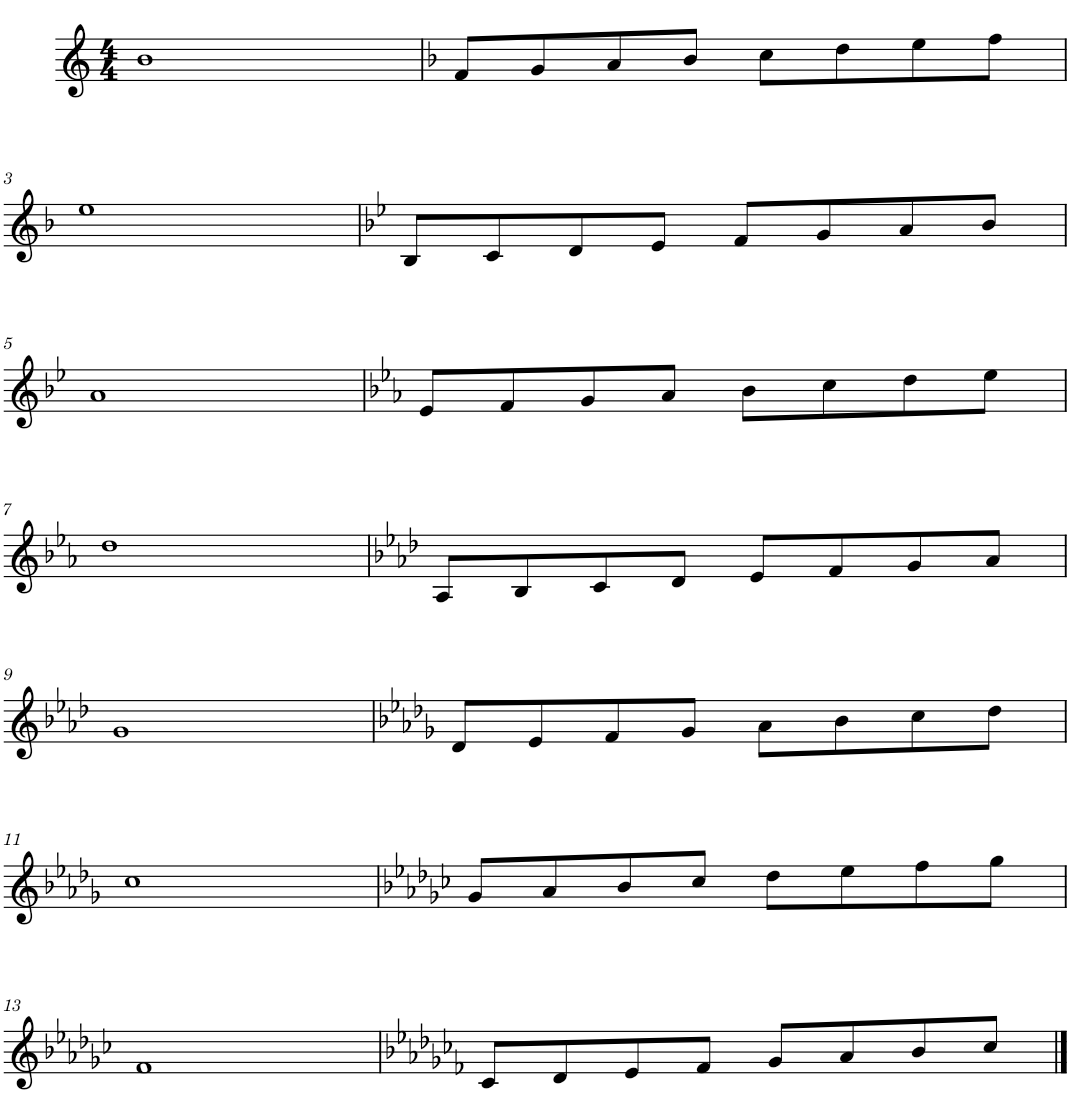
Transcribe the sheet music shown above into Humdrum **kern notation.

**kern
*part1
*staff1
*I"Piano
*I'Pno.
*clefG2
*k[]
*M4/4
=1
1b
=2
*k[b-]
8f/L
8g/
8a/
8b-/J
8cc\L
8dd\
8ee\
8ff\J
!!LO:LB:g=z
=3
1ee
=4
*k[b-e-]
8B-/L
8c/
8d/
8e-/J
8f/L
8g/
8a/
8b-/J
!!LO:LB:g=z
=5
1a
=6
*k[b-e-a-]
8e-/L
8f/
8g/
8a-/J
8b-\L
8cc\
8dd\
8ee-\J
!!LO:LB:g=z
=7
1dd
=8
*k[b-e-a-d-]
8A-/L
8B-/
8c/
8d-/J
8e-/L
8f/
8g/
8a-/J
!!LO:LB:g=z
=9
1g
=10
*k[b-e-a-d-g-]
8d-/L
8e-/
8f/
8g-/J
8a-\L
8b-\
8cc\
8dd-\J
!!LO:LB:g=z
=11
1cc
=12
*k[b-e-a-d-g-c-]
8g-/L
8a-/
8b-/
8cc-/J
8dd-\L
8ee-\
8ff\
8gg-\J
!!LO:LB:g=z
=13
1f
=14
*k[b-e-a-d-g-c-f-]
8c-/L
8d-/
8e-/
8f-/J
8g-/L
8a-/
8b-/
8cc-/J
==
*-
